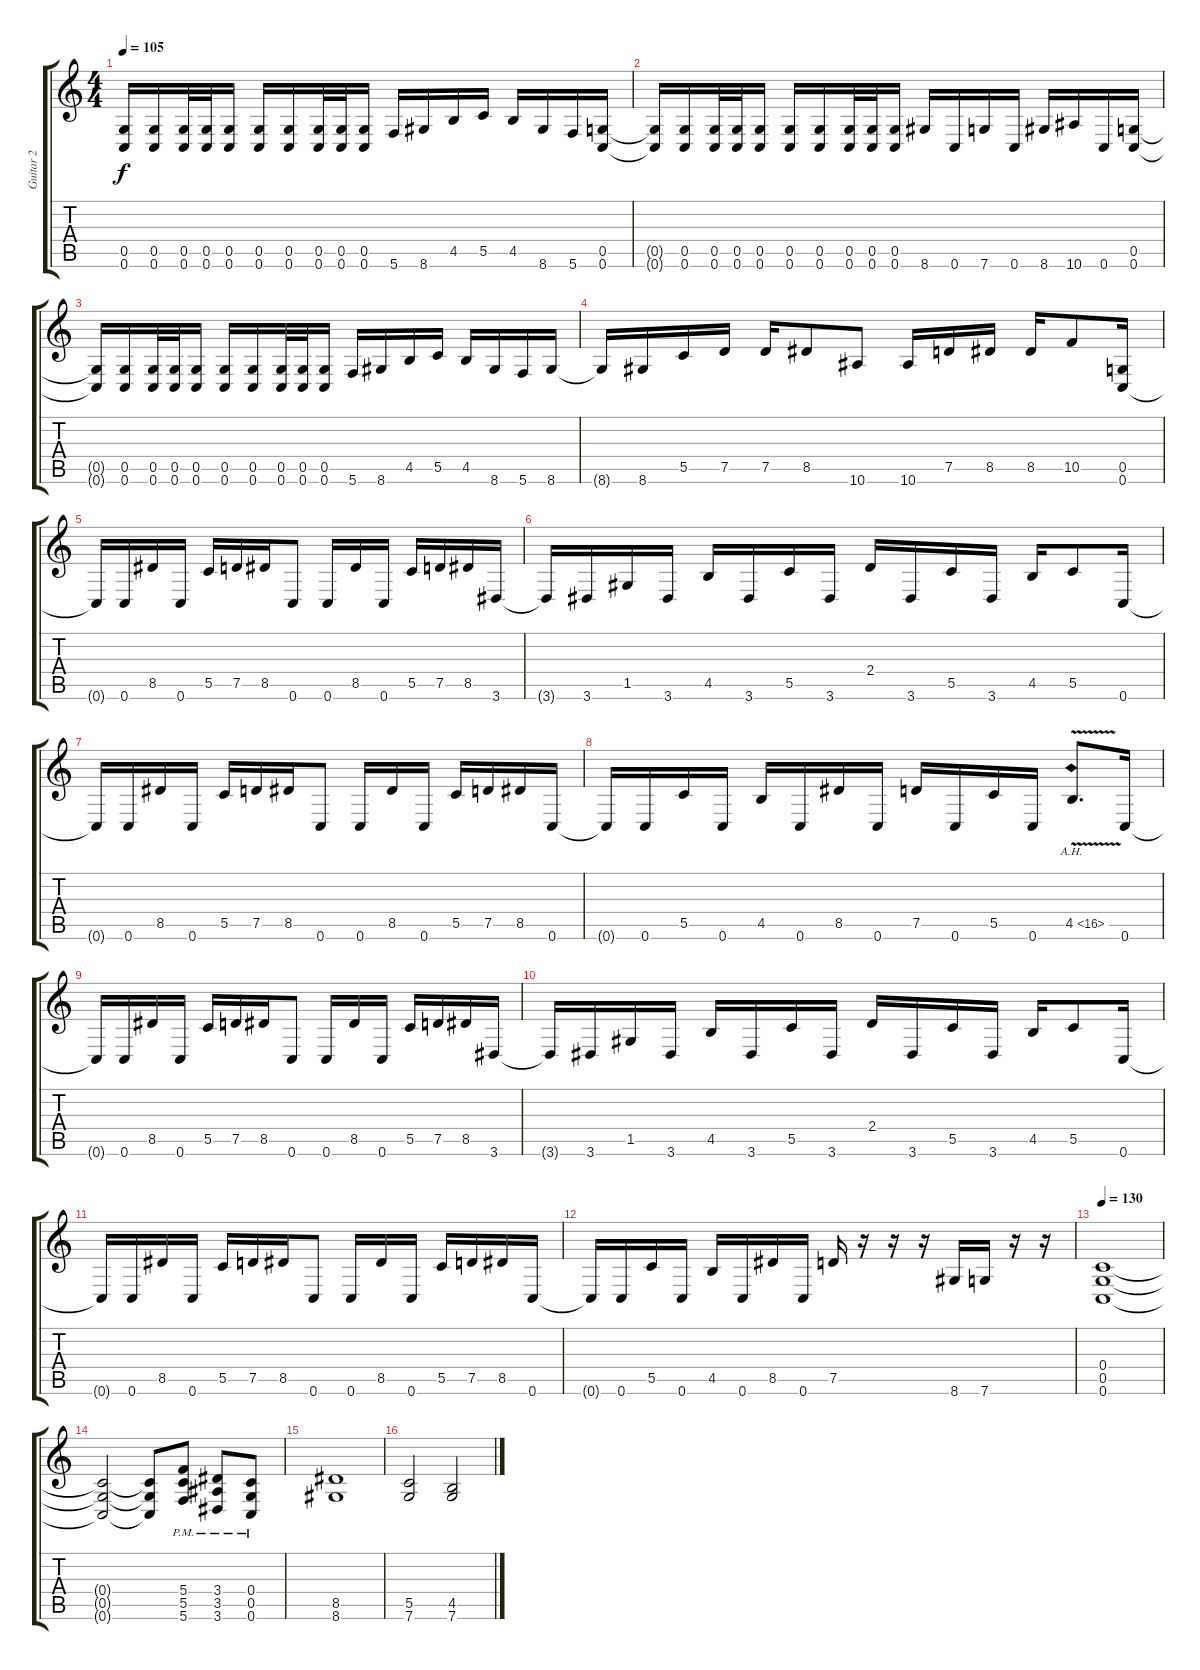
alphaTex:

\track ("Guitar 2" "Guitar 2") {instrument distortionguitar}
\staff {score tabs}
\tuning (D4 A3 F3 C3 G2 C2) {hide}
\ts (4 4)
\tempo 105
\clef g2
\ks c
(0.5{t} 0.6{t}).16{dy f} (0.5 0.6).16 (0.5 0.6).32 (0.5 0.6).32 (0.5 0.6).16 (0.5 0.6).16 (0.5 0.6).16 (0.5 0.6).32 (0.5 0.6).32 (0.5 0.6).16 5.6.16 8.6.16 4.5.16 5.5.16 4.5.16 8.6.16 5.6.16 (0.5 0.6).16 |
(0.5{t} 0.6{t}).16 (0.5 0.6).16 (0.5 0.6).32 (0.5 0.6).32 (0.5 0.6).16 (0.5 0.6).16 (0.5 0.6).16 (0.5 0.6).32 (0.5 0.6).32 (0.5 0.6).16 8.6.16 0.6.16 7.6.16 0.6.16 8.6.16 10.6.16 0.6.16 (0.5 0.6).16 |
(0.5{t} 0.6{t}).16 (0.5 0.6).16 (0.5 0.6).32 (0.5 0.6).32 (0.5 0.6).16 (0.5 0.6).16 (0.5 0.6).16 (0.5 0.6).32 (0.5 0.6).32 (0.5 0.6).16 5.6.16 8.6.16 4.5.16 5.5.16 4.5.16 8.6.16 5.6.16 8.6.16 |
8.6{t}.16 8.6.16 5.5.16 7.5.16 7.5.16 8.5.8 10.6.8 10.6.16 7.5.16 8.5.16 8.5.16 10.5.8 (0.5 0.6).16 |
0.6{t}.16 0.6.16 8.5.16 0.6.16 5.5.16 7.5.16 8.5.16 0.6.8 0.6.16 8.5.16 0.6.16 5.5.16 7.5.16 8.5.16 3.6.16 |
3.6{t}.16 3.6.16 1.5.16 3.6.16 4.5.16 3.6.16 5.5.16 3.6.16 2.4.16 3.6.16 5.5.16 3.6.16 4.5.16 5.5.8 0.6.16 |
0.6{t}.16 0.6.16 8.5.16 0.6.16 5.5.16 7.5.16 8.5.16 0.6.8 0.6.16 8.5.16 0.6.16 5.5.16 7.5.16 8.5.16 0.6.16 |
0.6{t}.16 0.6.16 5.5.16 0.6.16 4.5.16 0.6.16 8.5.16 0.6.16 7.5.16 0.6.16 5.5.16 0.6.16 4.5{ah 12 v}.8{d} 0.6.16 |
0.6{t}.16 0.6.16 8.5.16 0.6.16 5.5.16 7.5.16 8.5.16 0.6.8 0.6.16 8.5.16 0.6.16 5.5.16 7.5.16 8.5.16 3.6.16 |
3.6{t}.16 3.6.16 1.5.16 3.6.16 4.5.16 3.6.16 5.5.16 3.6.16 2.4.16 3.6.16 5.5.16 3.6.16 4.5.16 5.5.8 0.6.16 |
0.6{t}.16 0.6.16 8.5.16 0.6.16 5.5.16 7.5.16 8.5.16 0.6.8 0.6.16 8.5.16 0.6.16 5.5.16 7.5.16 8.5.16 0.6.16 |
0.6{t}.16 0.6.16 5.5.16 0.6.16 4.5.16 0.6.16 8.5.16 0.6.16 7.5.16 r.16 r.16 r.16 8.6.16 7.6.16 r.16 r.16 |
\tempo 130
(0.4 0.5 0.6).1 |
(0.4{t} 0.5{t} 0.6{t}).2 (0.4{t} 0.5{t} 0.6{t}).8 (5.4 5.5{pm} 5.6{pm}).8 (3.4 3.5{pm} 3.6{pm}).8 (0.4 0.5{pm} 0.6{pm}).8 |
(8.5 8.6).1 |
(5.5 7.6).2 (4.5 7.6).2
